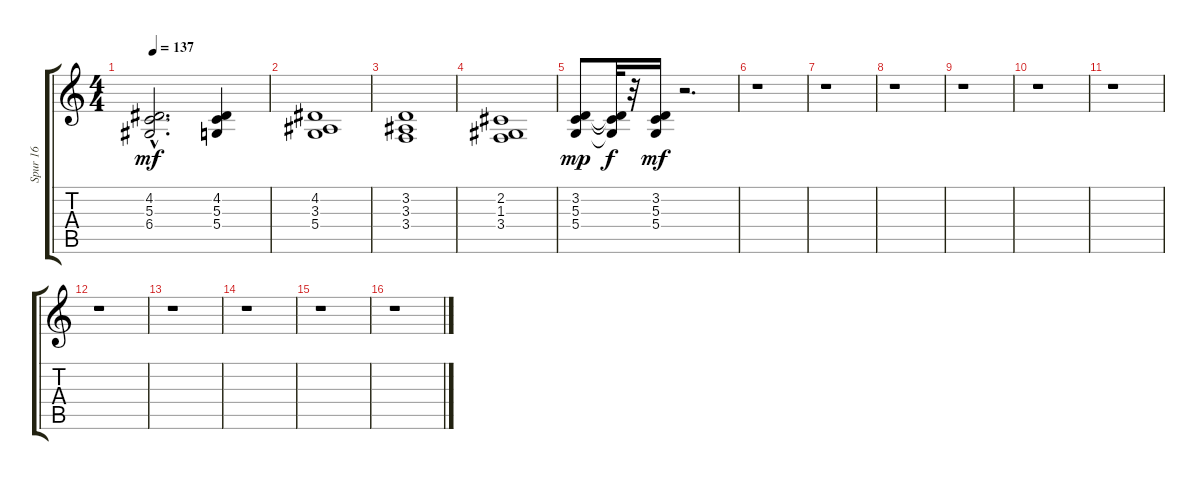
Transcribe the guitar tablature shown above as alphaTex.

\track ("Spur 16" "Spur 16") {instrument drawbarorgan}
\staff {score tabs}
\tuning (E4 B3 G3 D3 A2 E2) {hide}
\ts (4 4)
\tempo 137
\clef g2
\ks c
(4.2{hac} 5.3{hac} 6.4{hac}).2{d dy mf} (4.2 5.3 5.4).4 |
(4.2 3.3 5.4).1 |
(3.2 3.3 3.4).1 |
(2.2 1.3 3.4).1 |
(3.2 5.3 5.4).8{dy mp instrument drawbarorgan} (3.2{t} 5.3{t} 5.4{t}).32{dy f} r.32 (3.2 5.3 5.4).16{dy mf} r.2{d} |
r.1 |
r.1 |
r.1 |
r.1 |
r.1 |
r.1 |
r.1 |
r.1 |
r.1 |
r.1 |
r.1
